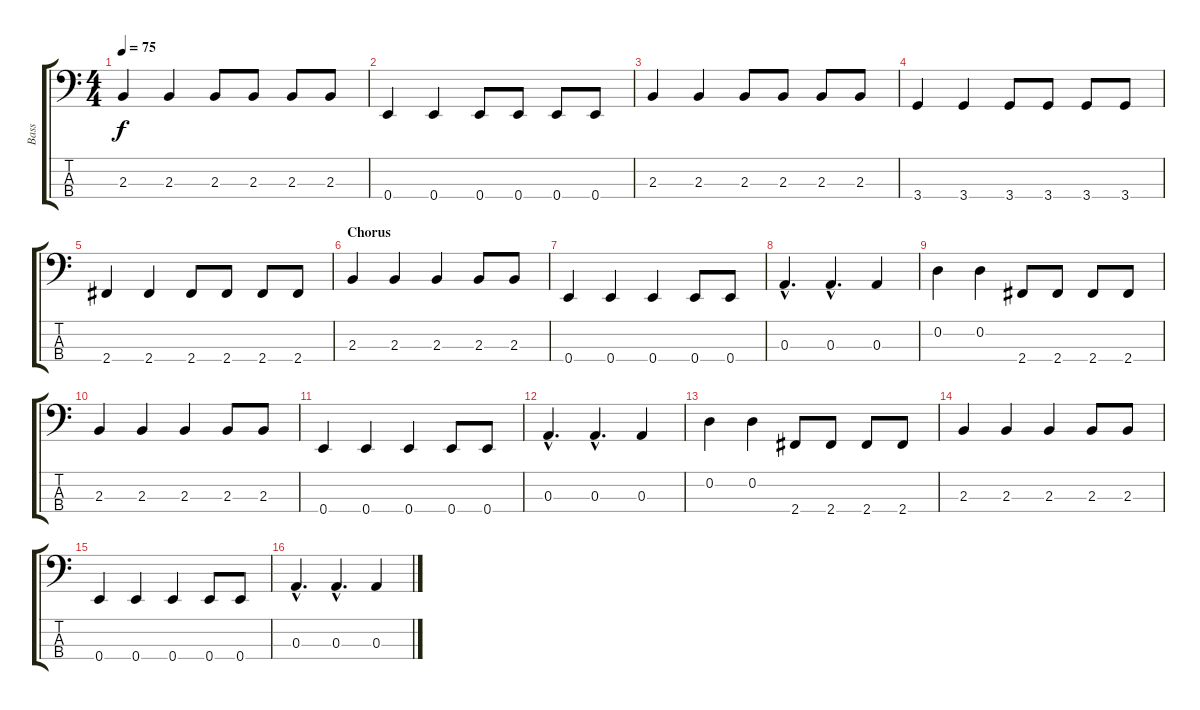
\track ("Bass" "Bass") {instrument fretlessbass}
\staff {score tabs}
\tuning (G2 D2 A1 E1) {hide}
\ts (4 4)
\tempo 75
\clef f4
\ks c
2.3.4{dy f} 2.3.4 2.3.8 2.3.8 2.3.8 2.3.8 |
0.4.4 0.4.4 0.4.8 0.4.8 0.4.8 0.4.8 |
2.3.4 2.3.4 2.3.8 2.3.8 2.3.8 2.3.8 |
3.4.4 3.4.4 3.4.8 3.4.8 3.4.8 3.4.8 |
2.4.4 2.4.4 2.4.8 2.4.8 2.4.8 2.4.8 |
\section ("" "Chorus")
2.3.4 2.3.4 2.3.4 2.3.8 2.3.8 |
0.4.4 0.4.4 0.4.4 0.4.8 0.4.8 |
0.3{hac}.4{d} 0.3{hac}.4{d} 0.3.4 |
0.2.4 0.2.4 2.4.8 2.4.8 2.4.8 2.4.8 |
2.3.4 2.3.4 2.3.4 2.3.8 2.3.8 |
0.4.4 0.4.4 0.4.4 0.4.8 0.4.8 |
0.3{hac}.4{d} 0.3{hac}.4{d} 0.3.4 |
0.2.4 0.2.4 2.4.8 2.4.8 2.4.8 2.4.8 |
2.3.4 2.3.4 2.3.4 2.3.8 2.3.8 |
0.4.4 0.4.4 0.4.4 0.4.8 0.4.8 |
0.3{hac}.4{d} 0.3{hac}.4{d} 0.3.4
